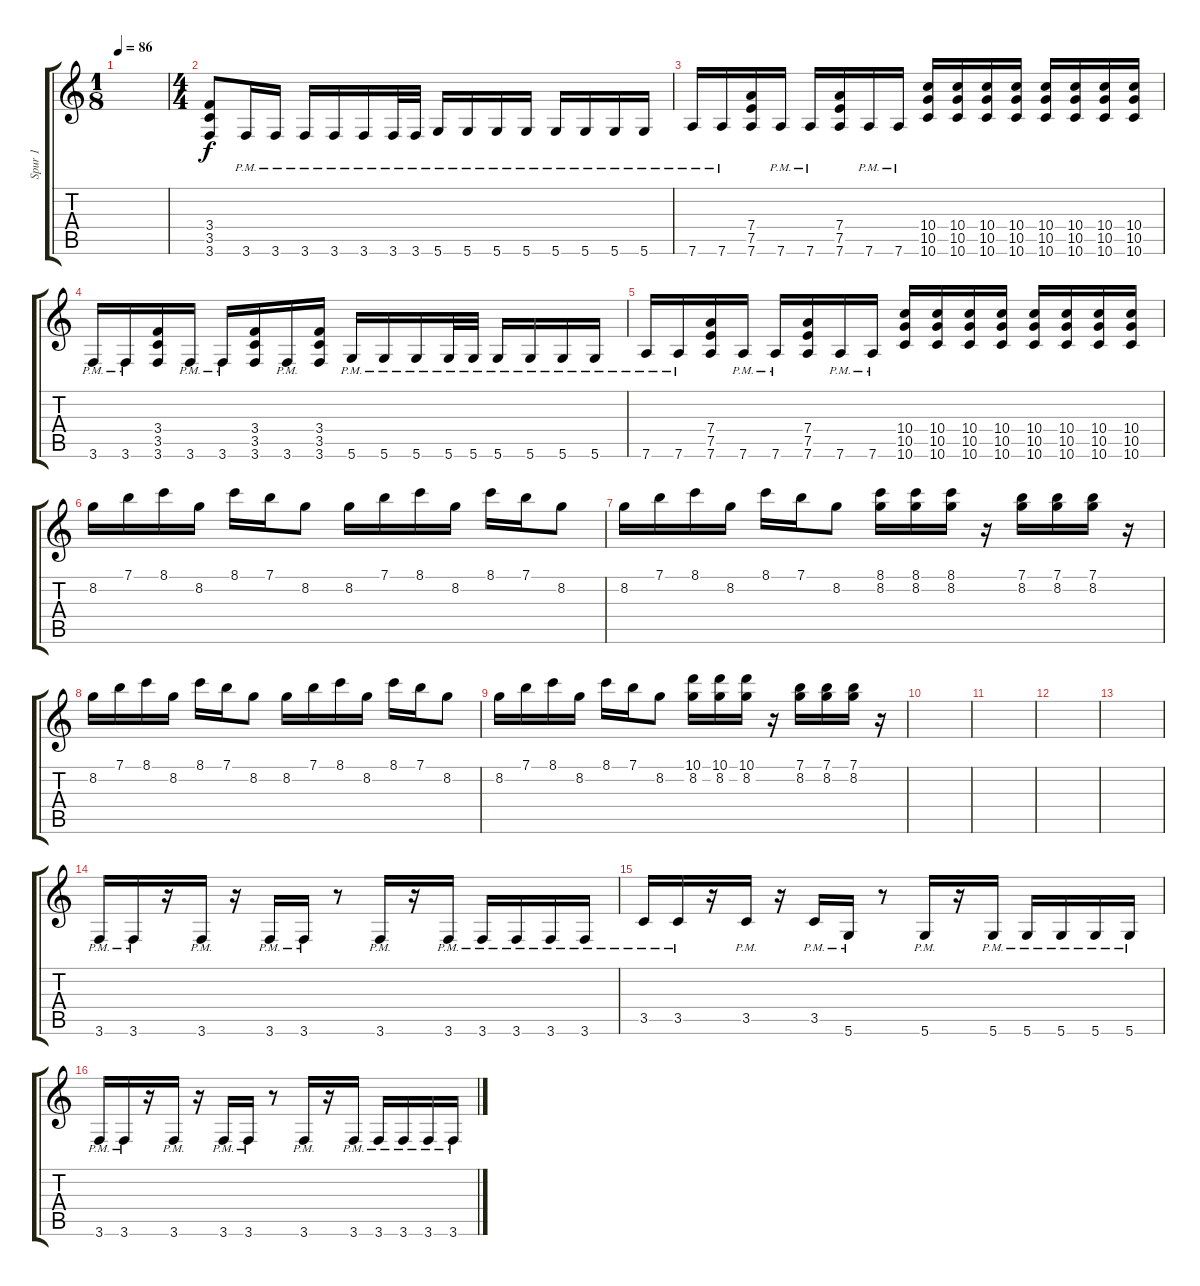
\track ("Spur 1" "Spur 1") {instrument overdrivenguitar}
\staff {score tabs}
\tuning (E4 B3 G3 D3 A2 D2) {hide}
\ts (1 8)
\tempo 86
\clef g2
\ks c
|
\ts (4 4)
(3.4 3.5 3.6).8 3.6{pm}.16 3.6{pm}.16 3.6{pm}.16 3.6{pm}.16 3.6{pm}.16 3.6{pm}.32 3.6{pm}.32 5.6{pm}.16 5.6{pm}.16 5.6{pm}.16 5.6{pm}.16 5.6{pm}.16 5.6{pm}.16 5.6{pm}.16 5.6{pm}.16 |
7.6{pm}.16 7.6{pm}.16 (7.4 7.5 7.6).16 7.6{pm}.16 7.6{pm}.16 (7.4 7.5 7.6).16 7.6{pm}.16 7.6{pm}.16 (10.4 10.5 10.6).16 (10.4 10.5 10.6).16 (10.4 10.5 10.6).16 (10.4 10.5 10.6).16 (10.4 10.5 10.6).16 (10.4 10.5 10.6).16 (10.4 10.5 10.6).16 (10.4 10.5 10.6).16 |
3.6{pm}.16 3.6{pm}.16 (3.4 3.5 3.6).16 3.6{pm}.16 3.6{pm}.16 (3.4 3.5 3.6).16 3.6{pm}.16 (3.4 3.5 3.6).16 5.6{pm}.16 5.6{pm}.16 5.6{pm}.16 5.6{pm}.32 5.6{pm}.32 5.6{pm}.16 5.6{pm}.16 5.6{pm}.16 5.6{pm}.16 |
7.6{pm}.16 7.6{pm}.16 (7.4 7.5 7.6).16 7.6{pm}.16 7.6{pm}.16 (7.4 7.5 7.6).16 7.6{pm}.16 7.6{pm}.16 (10.4 10.5 10.6).16 (10.4 10.5 10.6).16 (10.4 10.5 10.6).16 (10.4 10.5 10.6).16 (10.4 10.5 10.6).16 (10.4 10.5 10.6).16 (10.4 10.5 10.6).16 (10.4 10.5 10.6).16 |
8.2.16 7.1.16 8.1.16 8.2.16 8.1.16 7.1.16 8.2.8 8.2.16 7.1.16 8.1.16 8.2.16 8.1.16 7.1.16 8.2.8 |
8.2.16 7.1.16 8.1.16 8.2.16 8.1.16 7.1.16 8.2.8 (8.1 8.2).16 (8.1 8.2).16 (8.1 8.2).16 r.16 (7.1 8.2).16 (7.1 8.2).16 (7.1 8.2).16 r.16 |
8.2.16 7.1.16 8.1.16 8.2.16 8.1.16 7.1.16 8.2.8 8.2.16 7.1.16 8.1.16 8.2.16 8.1.16 7.1.16 8.2.8 |
8.2.16 7.1.16 8.1.16 8.2.16 8.1.16 7.1.16 8.2.8 (10.1 8.2).16 (10.1 8.2).16 (10.1 8.2).16 r.16 (7.1 8.2).16 (7.1 8.2).16 (7.1 8.2).16 r.16 |
|
|
|
|
3.6{pm}.16 3.6{pm}.16 r.16 3.6{pm}.16 r.16 3.6{pm}.16 3.6{pm}.16 r.8 3.6{pm}.16 r.16 3.6{pm}.16 3.6{pm}.16 3.6{pm}.16 3.6{pm}.16 3.6{pm}.16 |
3.5{pm}.16 3.5{pm}.16 r.16 3.5{pm}.16 r.16 3.5{pm}.16 5.6{pm}.16 r.8 5.6{pm}.16 r.16 5.6{pm}.16 5.6{pm}.16 5.6{pm}.16 5.6{pm}.16 5.6{pm}.16 |
3.6{pm}.16 3.6{pm}.16 r.16 3.6{pm}.16 r.16 3.6{pm}.16 3.6{pm}.16 r.8 3.6{pm}.16 r.16 3.6{pm}.16 3.6{pm}.16 3.6{pm}.16 3.6{pm}.16 3.6{pm}.16
